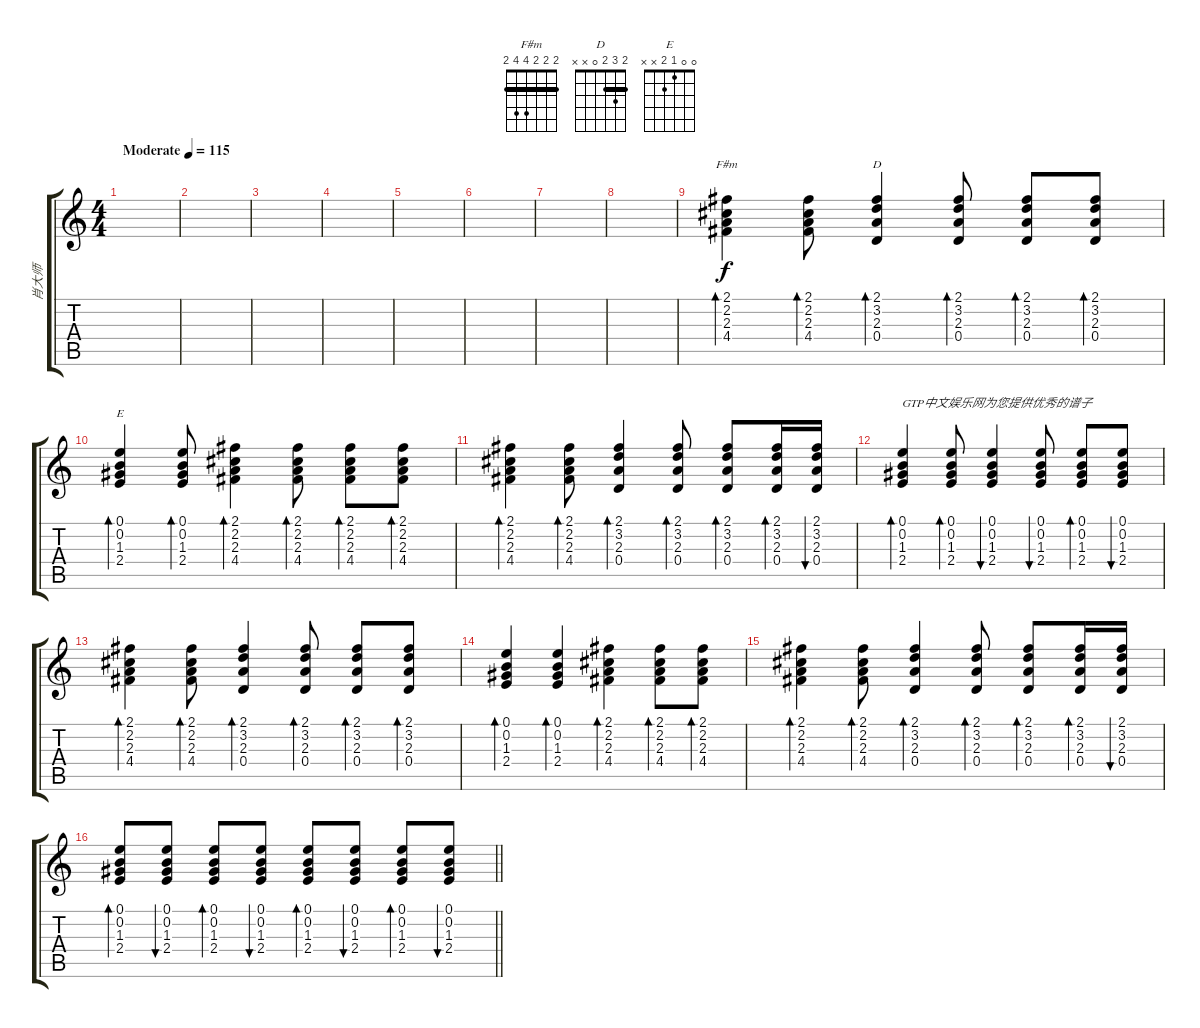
\track ("肖大师" "肖大师") {instrument acousticguitarsteel}
\staff {score tabs}
\tuning (E4 B3 G3 D3 A2 E2) {hide}
\chord ("F#m" 2 2 2 4 4 2) {barre 2}
\chord ("D" 2 3 2 0 x x) {barre 2}
\chord ("E" 0 0 1 2 x x)
\ts (4 4)
\tempo (115 "Moderate")
\clef g2
\ks c
|
|
|
|
|
|
|
|
(2.1 2.2 2.3 4.4).4{bd 30 ch "F#m"} (2.1 2.2 2.3 4.4).8{bd 30} (2.1 3.2 2.3 0.4).4{bd 30 ch "D"} (2.1 3.2 2.3 0.4).8{bd 30} (2.1 3.2 2.3 0.4).8{bd 30} (2.1 3.2 2.3 0.4).8{bd 30} |
(0.1 0.2 1.3 2.4).4{bd 30 ch "E"} (0.1 0.2 1.3 2.4).8{bd 30} (2.1 2.2 2.3 4.4).4{bd 30} (2.1 2.2 2.3 4.4).8{bd 30} (2.1 2.2 2.3 4.4).8{bd 30} (2.1 2.2 2.3 4.4).8{bd 30} |
(2.1 2.2 2.3 4.4).4{bd 30} (2.1 2.2 2.3 4.4).8{bd 30} (2.1 3.2 2.3 0.4).4{bd 30} (2.1 3.2 2.3 0.4).8{bd 30} (2.1 3.2 2.3 0.4).8{bd 30} (2.1 3.2 2.3 0.4).16{bd 30} (2.1 3.2 2.3 0.4).16{bu 30} |
(0.1 0.2 1.3 2.4).4{bd 30 txt "GTP中文娱乐网为您提供优秀的谱子"} (0.1 0.2 1.3 2.4).8{bd 30} (0.1 0.2 1.3 2.4).4{bu 30} (0.1 0.2 1.3 2.4).8{bu 30} (0.1 0.2 1.3 2.4).8{bd 30} (0.1 0.2 1.3 2.4).8{bu 30} |
(2.1 2.2 2.3 4.4).4{bd 30} (2.1 2.2 2.3 4.4).8{bd 30} (2.1 3.2 2.3 0.4).4{bd 30} (2.1 3.2 2.3 0.4).8{bd 30} (2.1 3.2 2.3 0.4).8{bd 30} (2.1 3.2 2.3 0.4).8{bd 30} |
(0.1 0.2 1.3 2.4).4{bd 30} (0.1 0.2 1.3 2.4).4{bd 30} (2.1 2.2 2.3 4.4).4{bd 30} (2.1 2.2 2.3 4.4).8{bd 30} (2.1 2.2 2.3 4.4).8{bd 30} |
(2.1 2.2 2.3 4.4).4{bd 30} (2.1 2.2 2.3 4.4).8{bd 30} (2.1 3.2 2.3 0.4).4{bd 30} (2.1 3.2 2.3 0.4).8{bd 30} (2.1 3.2 2.3 0.4).8{bd 30} (2.1 3.2 2.3 0.4).16{bd 30} (2.1 3.2 2.3 0.4).16{bu 30} |
\barLineRight lightlight
(0.1 0.2 1.3 2.4).8{bd 30} (0.1 0.2 1.3 2.4).8{bu 30} (0.1 0.2 1.3 2.4).8{bd 30} (0.1 0.2 1.3 2.4).8{bu 30} (0.1 0.2 1.3 2.4).8{bd 30} (0.1 0.2 1.3 2.4).8{bu 30} (0.1 0.2 1.3 2.4).8{bd 30} (0.1 0.2 1.3 2.4).8{bu 30}
